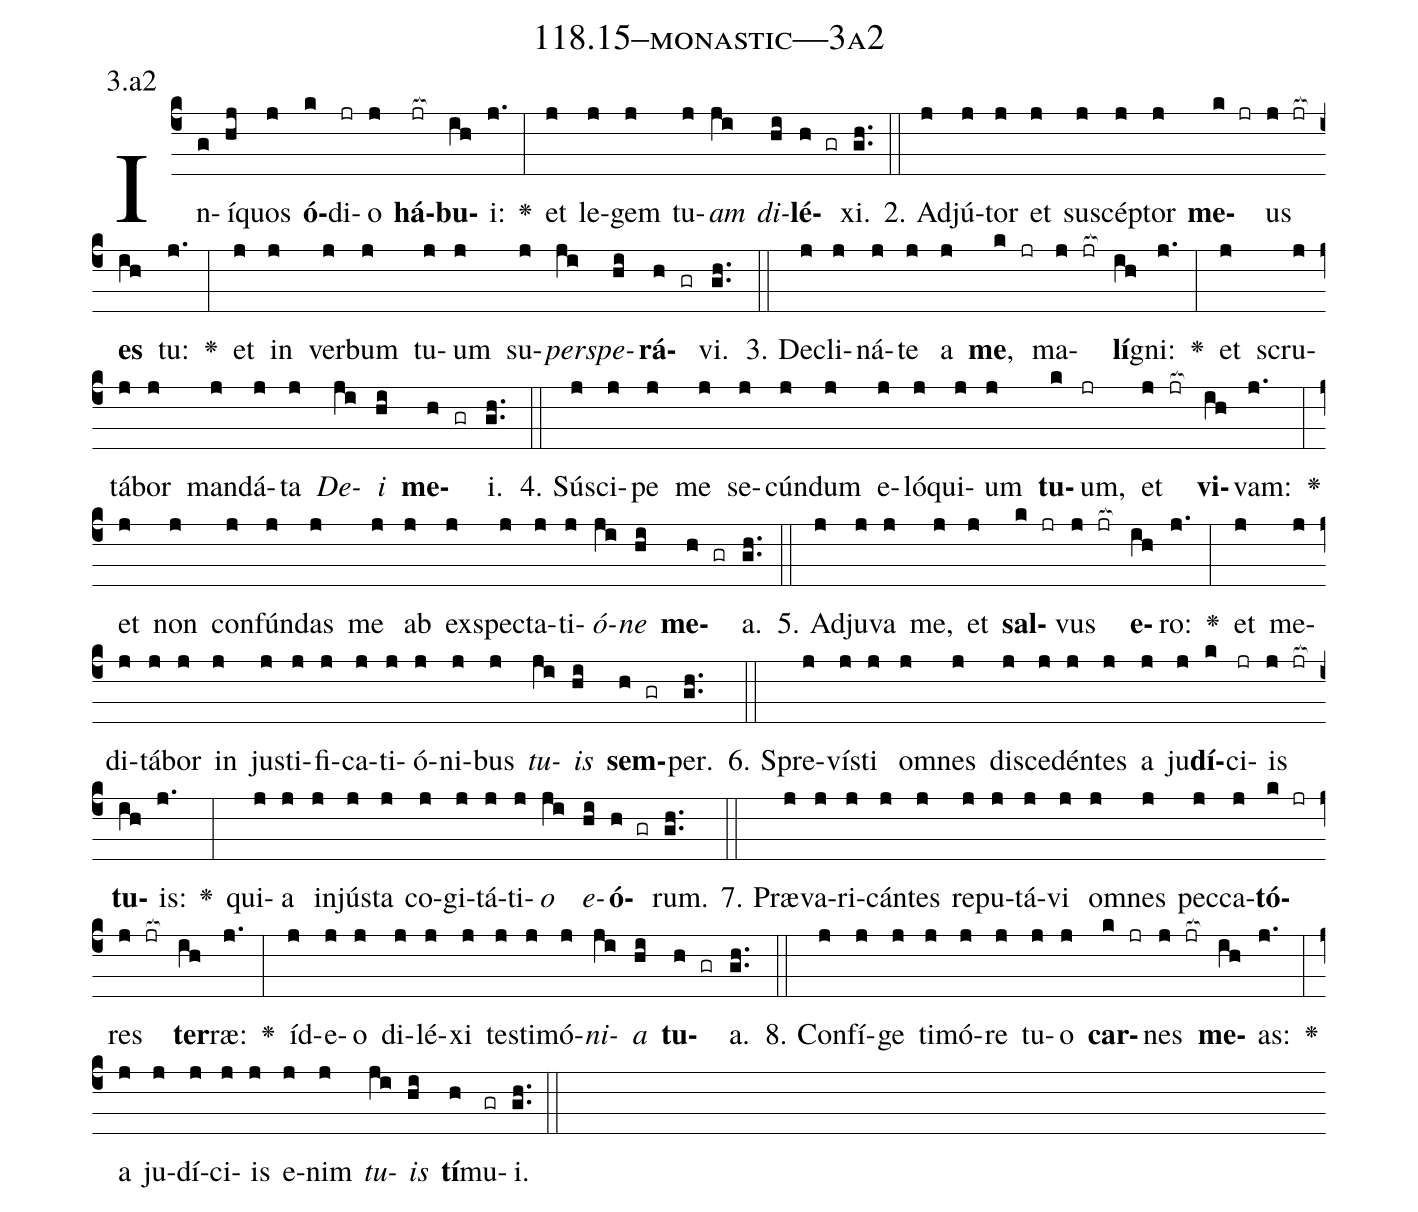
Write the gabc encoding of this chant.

name: 118.15--monastic---3a2;
annotation: 3.a2;
%%
(c4)In(g)í(hj)quos(j) <b>ó</b>(k)di(jr)o(j) <b>há</b>(jr[ocb:1{])<b>bu</b>(ih[ocb:0}])i:(j.) <v>\greheightstar</v>(:) et(j) le(j)gem(j) tu(j)<i>am</i>(ji) <i>di</i>(hi)<b>lé</b>(h gr)xi.(gh..) (::)
2. Ad(j)jú(j)tor(j) et(j) su(j)scép(j)tor(j) <b>me</b>(k jr)us(j jr[ocb:1{]) <b>es</b>(ih[ocb:0}]) tu:(j.) <v>\greheightstar</v>(:) et(j) in(j) ver(j)bum(j) tu(j)um(j) su(j)<i>per</i>(ji)<i>spe</i>(hi)<b>rá</b>(h gr)vi.(gh..) (::)
3. De(j)cli(j)ná(j)te(j) a(j) <b>me</b>,(k jr) ma(j jr[ocb:1{])<b>lí</b>(ih[ocb:0}])gni:(j.) <v>\greheightstar</v>(:) et(j) scru(j)tá(j)bor(j) man(j)dá(j)ta(j) <i>De</i>(ji)<i>i</i>(hi) <b>me</b>(h gr)i.(gh..) (::)
4. Sú(j)sci(j)pe(j) me(j) se(j)cún(j)dum(j) e(j)ló(j)qui(j)um(j) <b>tu</b>(k)um,(jr) et(j jr[ocb:1{]) <b>vi</b>(ih[ocb:0}])vam:(j.) <v>\greheightstar</v>(:) et(j) non(j) con(j)fún(j)das(j) me(j) ab(j) ex(j)spec(j)ta(j)ti(j)<i>ó</i>(ji)<i>ne</i>(hi) <b>me</b>(h gr)a.(gh..) (::)
5. Ad(j)ju(j)va(j) me,(j) et(j) <b>sal</b>(k jr)vus(j jr[ocb:1{]) <b>e</b>(ih[ocb:0}])ro:(j.) <v>\greheightstar</v>(:) et(j) me(j)di(j)tá(j)bor(j) in(j) jus(j)ti(j)fi(j)ca(j)ti(j)ó(j)ni(j)bus(j) <i>tu</i>(ji)<i>is</i>(hi) <b>sem</b>(h gr)per.(gh..) (::)
6. Spre(j)vís(j)ti(j) om(j)nes(j) di(j)sce(j)dén(j)tes(j) a(j) ju(j)<b>dí</b>(k)ci(jr)is(j jr[ocb:1{]) <b>tu</b>(ih[ocb:0}])is:(j.) <v>\greheightstar</v>(:) qui(j)a(j) in(j)jús(j)ta(j) co(j)gi(j)tá(j)ti(j)<i>o</i>(ji) <i>e</i>(hi)<b>ó</b>(h gr)rum.(gh..) (::)
7. Præ(j)va(j)ri(j)cán(j)tes(j) re(j)pu(j)tá(j)vi(j) om(j)nes(j) pec(j)ca(j)<b>tó</b>(k jr)res(j jr[ocb:1{]) <b>ter</b>(ih[ocb:0}])ræ:(j.) <v>\greheightstar</v>(:) íd(j)e(j)o(j) di(j)lé(j)xi(j) tes(j)ti(j)mó(j)<i>ni</i>(ji)<i>a</i>(hi) <b>tu</b>(h gr)a.(gh..) (::)
8. Con(j)fí(j)ge(j) ti(j)mó(j)re(j) tu(j)o(j) <b>car</b>(k jr)nes(j jr[ocb:1{]) <b>me</b>(ih[ocb:0}])as:(j.) <v>\greheightstar</v>(:) a(j) ju(j)dí(j)ci(j)is(j) e(j)nim(j) <i>tu</i>(ji)<i>is</i>(hi) <b>tí</b>(h)mu(gr)i.(gh..) (::)
